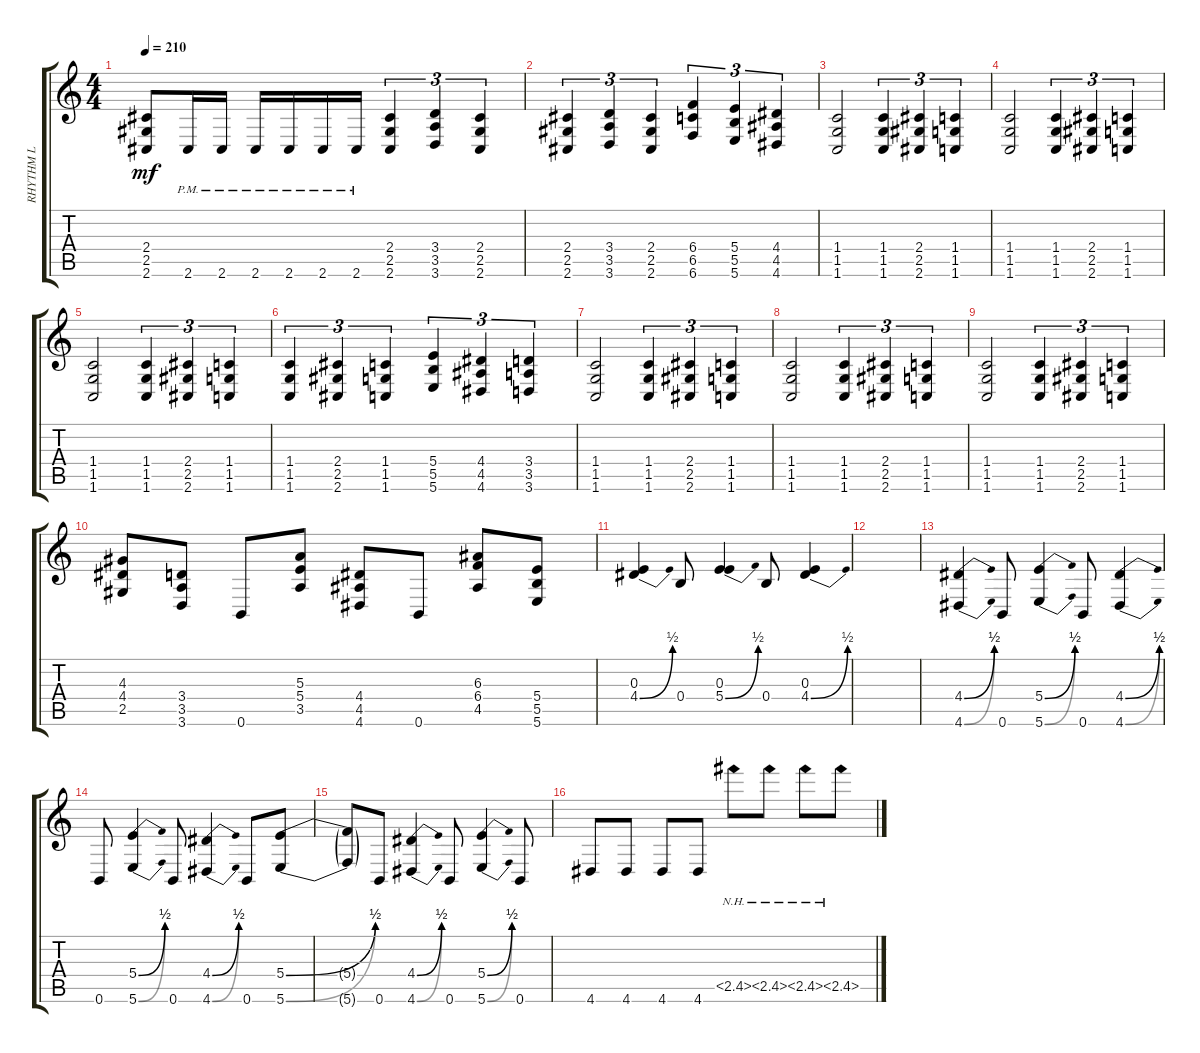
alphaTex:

\track ("RHYTHM L" "RHYTHM L") {instrument distortionguitar}
\staff {score tabs}
\tuning (Bb3 A3 E3 B2 Gb2 B1) {hide}
\ts (4 4)
\tempo 210
\clef g2
\ks c
(2.4 2.5 2.6).8{dy mf} 2.6{pm}.16 2.6{pm}.16 2.6{pm}.16 2.6{pm}.16 2.6{pm}.16 2.6{pm}.16 (2.4 2.5 2.6).4{tu (3 2)} (3.4 3.5 3.6).4{tu (3 2)} (2.4 2.5 2.6).4{tu (3 2)} |
(2.4 2.5 2.6).4{tu (3 2)} (3.4 3.5 3.6).4{tu (3 2)} (2.4 2.5 2.6).4{tu (3 2)} (6.4 6.5 6.6).4{tu (3 2)} (5.4 5.5 5.6).4{tu (3 2)} (4.4 4.5 4.6).4{tu (3 2)} |
(1.4 1.5 1.6).2 (1.4 1.5 1.6).4{tu (3 2)} (2.4 2.5 2.6).4{tu (3 2)} (1.4 1.5 1.6).4{tu (3 2)} |
(1.4 1.5 1.6).2 (1.4 1.5 1.6).4{tu (3 2)} (2.4 2.5 2.6).4{tu (3 2)} (1.4 1.5 1.6).4{tu (3 2)} |
(1.4 1.5 1.6).2 (1.4 1.5 1.6).4{tu (3 2)} (2.4 2.5 2.6).4{tu (3 2)} (1.4 1.5 1.6).4{tu (3 2)} |
(1.4 1.5 1.6).4{tu (3 2)} (2.4 2.5 2.6).4{tu (3 2)} (1.4 1.5 1.6).4{tu (3 2)} (5.4 5.5 5.6).4{tu (3 2)} (4.4 4.5 4.6).4{tu (3 2)} (3.4 3.5 3.6).4{tu (3 2)} |
(1.4 1.5 1.6).2 (1.4 1.5 1.6).4{tu (3 2)} (2.4 2.5 2.6).4{tu (3 2)} (1.4 1.5 1.6).4{tu (3 2)} |
(1.4 1.5 1.6).2 (1.4 1.5 1.6).4{tu (3 2)} (2.4 2.5 2.6).4{tu (3 2)} (1.4 1.5 1.6).4{tu (3 2)} |
(1.4 1.5 1.6).2 (1.4 1.5 1.6).4{tu (3 2)} (2.4 2.5 2.6).4{tu (3 2)} (1.4 1.5 1.6).4{tu (3 2)} |
(4.3 4.4 2.5).8 (3.4 3.5 3.6).8 0.6.8 (5.3 5.4 3.5).8 (4.4 4.5 4.6).8 0.6.8 (6.3 6.4 4.5).8 (5.4 5.5 5.6).8 |
(0.3 4.4{be (bend 0 0 60 2)}).4 0.4.8 (0.3 5.4{be (bend 0 0 60 2)}).4 0.4.8 (0.3 4.4{be (bend 0 0 60 2)}).4 |
|
(4.4{be (bend 0 0 60 2)} 4.6{be (bend 0 0 60 2)}).4 0.6.8 (5.4{be (bend 0 0 60 2)} 5.6{be (bend 0 0 60 2)}).4 0.6.8 (4.4{be (bend 0 0 60 2)} 4.6{be (bend 0 0 60 2)}).4 |
0.6.8 (5.4{be (bend 0 0 60 2)} 5.6{be (bend 0 0 60 2)}).4 0.6.8 (4.4{be (bend 0 0 60 2)} 4.6{be (bend 0 0 60 2)}).4 0.6.8 (5.4{be (bend 0 0 60 2)} 5.6{be (bend 0 0 60 2)}).8 |
(5.4{t} 5.6{t}).8 0.6.8 (4.4{be (bend 0 0 60 2)} 4.6{be (bend 0 0 60 2)}).4 0.6.8 (5.4{be (bend 0 0 60 2)} 5.6{be (bend 0 0 60 2)}).4 0.6.8 |
4.6.8 4.6.8 4.6.8 4.6.8 2.5{nh}.8 2.5{nh}.8 2.5{nh}.8 2.5{nh}.8
